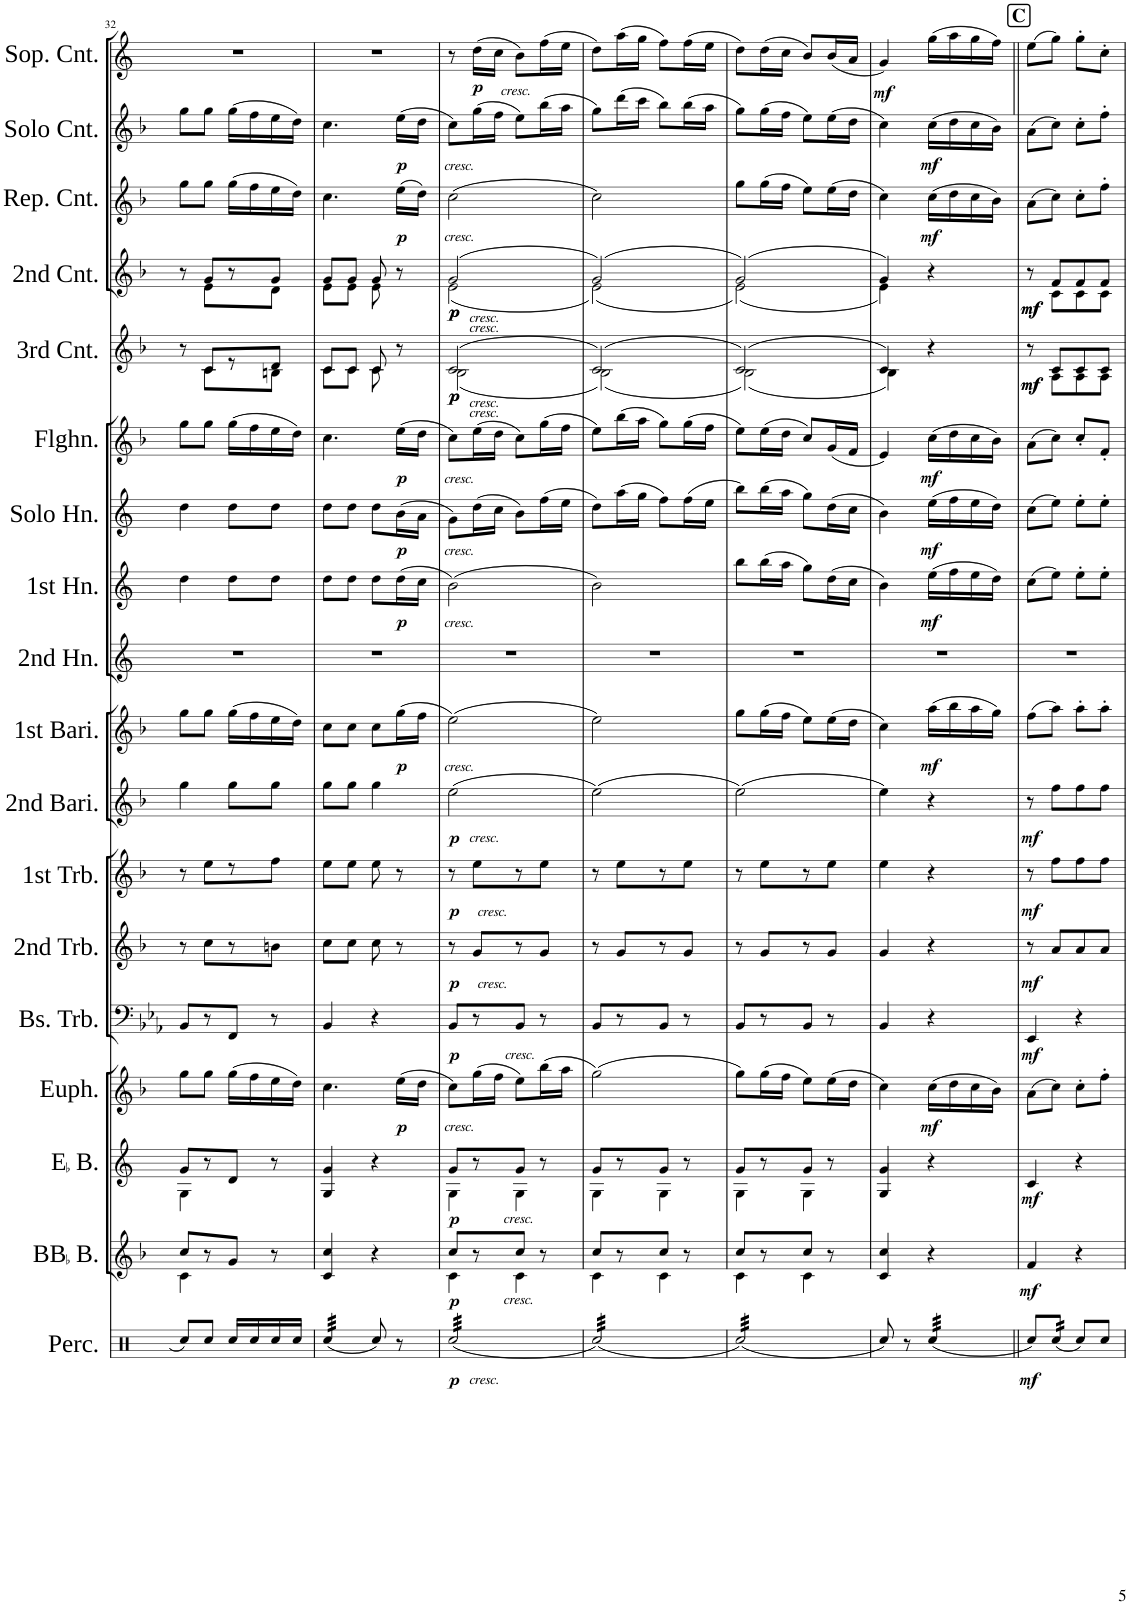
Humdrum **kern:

**kern	**dynam	**kern	**dynam	**kern	**dynam	**kern	**dynam	**kern	**dynam	**kern	**dynam	**kern	**dynam	**kern	**dynam	**kern	**dynam	**kern	**kern	**dynam	**kern	**dynam	**kern	**dynam	**kern	**dynam	**kern	**dynam	**kern	**dynam	**kern	**dynam	**kern	**dynam
*part18	*part18	*part17	*part17	*part16	*part16	*part15	*part15	*part14	*part14	*part13	*part13	*part12	*part12	*part11	*part11	*part10	*part10	*part9	*part8	*part8	*part7	*part7	*part6	*part6	*part5	*part5	*part4	*part4	*part3	*part3	*part2	*part2	*part1	*part1
*staff18	*staff18	*staff17	*staff17	*staff16	*staff16	*staff15	*staff15	*staff14	*staff14	*staff13	*staff13	*staff12	*staff12	*staff11	*staff11	*staff10	*staff10	*staff9	*staff8	*staff8	*staff7	*staff7	*staff6	*staff6	*staff5	*staff5	*staff4	*staff4	*staff3	*staff3	*staff2	*staff2	*staff1	*staff1
*I"Percussion (snare drum)	*	*I"BBaccidentalFlat Bass	*	*I"EaccidentalFlat Bass	*	*I"Euphonium	*	*I"Bass Trombone	*	*I"2nd Trombone	*	*I"1st Trombone	*	*I"2nd Baritone	*	*I"1st Baritone	*	*I"2nd Horn	*I"1st Horn	*	*I"Solo Horn	*	*I"Flugel Horn	*	*I"3rd Cornet	*	*I"2nd Cornet	*	*I"Repiano Cornet	*	*I"Solo Cornet	*	*I"Soprano Cornet	*
*I'Perc.	*	*I'BBaccidentalFlat B.	*	*I'EaccidentalFlat B.	*	*I'Euph.	*	*I'Bs. Trb.	*	*I'2nd Trb.	*	*I'1st Trb.	*	*I'2nd Bari.	*	*I'1st Bari.	*	*I'2nd Hn.	*I'1st Hn.	*	*I'Solo Hn.	*	*I'Flghn.	*	*I'3rd Cnt.	*	*I'2nd Cnt.	*	*I'Rep. Cnt.	*	*I'Solo Cnt.	*	*I'Sop. Cnt.	*
!!LO:PB:g=z
*clefX	*	*clefG2	*	*clefG2	*	*clefG2	*	*clefF4	*	*clefG2	*	*clefG2	*	*clefG2	*	*clefG2	*	*clefG2	*clefG2	*	*clefG2	*	*clefG2	*	*clefG2	*	*clefG2	*	*clefG2	*	*clefG2	*	*clefG2	*
*	*	*Trd15c26	*	*Trd12c21	*	*Trd8c14	*	*	*	*Trd8c14	*	*Trd8c14	*	*Trd8c14	*	*Trd8c14	*	*Trd5c9	*Trd5c9	*	*Trd5c9	*	*Trd1c2	*	*Trd1c2	*	*Trd1c2	*	*Trd1c2	*	*Trd1c2	*	*Trd-2c-3	*
*k[]	*	*k[b-]	*	*k[]	*	*k[b-]	*	*k[b-e-a-]	*	*k[b-]	*	*k[b-]	*	*k[b-]	*	*k[b-]	*	*k[]	*k[]	*	*k[]	*	*k[b-]	*	*k[b-]	*	*k[b-]	*	*k[b-]	*	*k[b-]	*	*k[]	*
*M2/4	*	*M2/4	*	*M2/4	*	*M2/4	*	*M2/4	*	*M2/4	*	*M2/4	*	*M2/4	*	*M2/4	*	*M2/4	*M2/4	*	*M2/4	*	*M2/4	*	*M2/4	*	*M2/4	*	*M2/4	*	*M2/4	*	*M2/4	*
=32	=32	=32	=32	=32	=32	=32	=32	=32	=32	=32	=32	=32	=32	=32	=32	=32	=32	=32	=32	=32	=32	=32	=32	=32	=32	=32	=32	=32	=32	=32	=32	=32	=32	=32
*	*	*^	*	*^	*	*	*	*^	*	*	*	*	*	*	*	*	*	*	*	*	*	*	*	*	*^	*	*^	*	*	*	*	*	*	*
8Rcc/L	.	8cc/L	8c\L	.	8g/L	8G\L	.	8gg\L	.	8BB-/L	8ryy	.	8r	.	8r	.	4gg\	.	8gg\L	.	2r	4dd\	.	4dd\	.	8gg\L	.	8r	8ryy	.	8r	8ryy	.	8gg\L	.	8gg\L	.	2r	.
8Rcc/J	.	8r	8ryy	.	8r	8ryy	.	8gg\J	.	8r	8ryy	.	8cc\L	.	8ee\L	.	.	.	8gg\J	.	.	.	.	.	.	8gg\J	.	8c/L	8c\L	.	8g/L	8e\L	.	8gg\J	.	8gg\J	.	.	.
16Rcc/LL	.	8g/J	8ryy	.	8d/J	8ryy	.	(16gg\LL	.	8FF/J	8ryy	.	8r	.	8r	.	8gg\L	.	(16gg\LL	.	.	8dd\L	.	8dd\L	.	(16gg\LL	.	8r	8ryy	.	8r	8ryy	.	(16gg\LL	.	(16gg\LL	.	.	.
16Rcc/	.	.	.	.	.	.	.	16ff\	.	.	.	.	.	.	.	.	.	.	16ff\	.	.	.	.	.	.	16ff\	.	.	.	.	.	.	.	16ff\	.	16ff\	.	.	.
16Rcc/	.	8r	8ryy	.	8r	8ryy	.	16ee\	.	8r	8ryy	.	8bn\J	.	8ff\J	.	8gg\J	.	16ee\	.	.	8dd\J	.	8dd\J	.	16ee\	.	8d/J	8Bn\J	.	8g/J	8d\J	.	16ee\	.	16ee\	.	.	.
16Rcc/JJ	.	.	.	.	.	.	.	16dd\JJ)	.	.	.	.	.	.	.	.	.	.	16dd\JJ)	.	.	.	.	.	.	16dd\JJ)	.	.	.	.	.	.	.	16dd\JJ)	.	16dd\JJ)	.	.	.
=33	=33	=33	=33	=33	=33	=33	=33	=33	=33	=33	=33	=33	=33	=33	=33	=33	=33	=33	=33	=33	=33	=33	=33	=33	=33	=33	=33	=33	=33	=33	=33	=33	=33	=33	=33	=33	=33	=33	=33
*tremolo	*	*	*	*	*	*	*	*	*	*	*	*	*	*	*	*	*	*	*	*	*	*	*	*	*	*	*	*	*	*	*	*	*	*	*	*	*	*	*
(32Rcc/LLL	.	4cc/	4c/	.	4g/	4G/	.	4.cc\	.	4BB-/	4ryy	.	8cc\L	.	8ee\L	.	8gg\L	.	8cc\L	.	2r	8dd\L	.	8dd\L	.	4.cc\	.	8c/L	8c\L	.	8g/L	8e\L	.	4.cc\	.	4.cc\	.	2r	.
(32Rcc/	.	.	.	.	.	.	.	.	.	.	.	.	.	.	.	.	.	.	.	.	.	.	.	.	.	.	.	.	.	.	.	.	.	.	.	.	.	.	.
(32Rcc/	.	.	.	.	.	.	.	.	.	.	.	.	.	.	.	.	.	.	.	.	.	.	.	.	.	.	.	.	.	.	.	.	.	.	.	.	.	.	.
(32Rcc/	.	.	.	.	.	.	.	.	.	.	.	.	.	.	.	.	.	.	.	.	.	.	.	.	.	.	.	.	.	.	.	.	.	.	.	.	.	.	.
(32Rcc/	.	.	.	.	.	.	.	.	.	.	.	.	8cc\J	.	8ee\J	.	8gg\J	.	8cc\J	.	.	8dd\J	.	8dd\J	.	.	.	8c/J	8c\J	.	8g/J	8e\J	.	.	.	.	.	.	.
(32Rcc/	.	.	.	.	.	.	.	.	.	.	.	.	.	.	.	.	.	.	.	.	.	.	.	.	.	.	.	.	.	.	.	.	.	.	.	.	.	.	.
(32Rcc/	.	.	.	.	.	.	.	.	.	.	.	.	.	.	.	.	.	.	.	.	.	.	.	.	.	.	.	.	.	.	.	.	.	.	.	.	.	.	.
(32Rcc/JJJ	.	.	.	.	.	.	.	.	.	.	.	.	.	.	.	.	.	.	.	.	.	.	.	.	.	.	.	.	.	.	.	.	.	.	.	.	.	.	.
*Xtremolo	*	*	*	*	*	*	*	*	*	*	*	*	*	*	*	*	*	*	*	*	*	*	*	*	*	*	*	*	*	*	*	*	*	*	*	*	*	*	*
8Rcc/)	.	4r	4ryy	.	4r	4ryy	.	.	.	4r	4ryy	.	8cc\	.	8ee\	.	4gg\	.	8cc\L	.	.	8dd\L	.	8dd\L	.	.	.	8c/	8c\	.	8g/	8e\	.	.	.	.	.	.	.
!	!	!	!	!	!	!	!	!	!LO:DY:b	!	!	!	!	!	!	!	!	!	!	!LO:DY:b	!	!	!LO:DY:b	!	!LO:DY:b	!	!LO:DY:b	!	!	!	!	!	!	!	!LO:DY:b	!	!LO:DY:b	!	!
8r	.	.	.	.	.	.	.	(16ee\LL	p	.	.	.	8r	.	8r	.	.	.	(16gg\L	p	.	(16dd\L	p	(16b\L	p	(16ee\LL	p	8r	8ryy	.	8r	8ryy	.	(16ee\LL	p	(16ee\LL	p	.	.
.	.	.	.	.	.	.	.	16dd\JJ	.	.	.	.	.	.	.	.	.	.	16ff\JJ	.	.	16cc\JJ	.	16a\JJ	.	16dd\JJ	.	.	.	.	.	.	.	16dd\JJ)	.	16dd\JJ	.	.	.
=34	=34	=34	=34	=34	=34	=34	=34	=34	=34	=34	=34	=34	=34	=34	=34	=34	=34	=34	=34	=34	=34	=34	=34	=34	=34	=34	=34	=34	=34	=34	=34	=34	=34	=34	=34	=34	=34	=34	=34
!	!	!	!	!	!	!	!	!	!	!	!	!	!	!	!	!	!	!	!	!	!	!	!	!	!	!	!	!	!	!	!	!	!	!	!	!LO:TX:b:i:t=cresc.	!	!	!
!	!	!	!	!	!	!	!	!	!	!	!	!	!	!	!	!	!	!	!	!	!	!	!	!	!	!	!	!	!	!	!	!	!	!LO:TX:b:i:t=cresc.	!	!	!	!	!
!	!	!	!	!	!	!	!	!	!	!	!	!	!	!	!	!	!	!	!	!	!	!	!	!	!	!	!	!	!	!	!LO:TX:b:i:t=cresc.	!	!	!	!	!	!	!	!
!	!	!	!	!	!	!	!	!	!	!	!	!	!	!	!	!	!	!	!	!	!	!	!	!	!	!	!	!	!	!	!LO:TX:b:i:t=cresc.	!	!	!	!	!	!	!	!
!	!	!	!	!	!	!	!	!	!	!	!	!	!	!	!	!	!	!	!	!	!	!	!	!	!	!	!	!LO:TX:b:i:t=cresc.	!	!	!	!	!	!	!	!	!	!	!
!	!	!	!	!	!	!	!	!	!	!	!	!	!	!	!	!	!	!	!	!	!	!	!	!	!	!	!	!LO:TX:b:i:t=cresc.	!	!	!	!	!	!	!	!	!	!	!
!	!	!	!	!	!	!	!	!	!	!	!	!	!	!	!	!	!	!	!	!	!	!	!	!	!	!LO:TX:b:i:t=cresc.	!	!	!	!	!	!	!	!	!	!	!	!	!
!	!	!	!	!	!	!	!	!	!	!	!	!	!	!	!	!	!	!	!	!	!	!	!	!LO:TX:b:i:t=cresc.	!	!	!	!	!	!	!	!	!	!	!	!	!	!	!
!	!	!	!	!	!	!	!	!	!	!	!	!	!	!	!	!	!	!	!	!	!	!LO:TX:b:i:t=cresc.	!	!	!	!	!	!	!	!	!	!	!	!	!	!	!	!	!
!	!	!	!	!	!	!	!	!	!	!	!	!	!	!	!	!	!	!	!LO:TX:b:i:t=cresc.	!	!	!	!	!	!	!	!	!	!	!	!	!	!	!	!	!	!	!	!
!	!	!	!	!	!	!	!	!	!	!	!	!	!	!	!	!	!LO:TX:b:i:t=cresc.	!	!	!	!	!	!	!	!	!	!	!	!	!	!	!	!	!	!	!	!	!	!
!	!	!	!	!	!	!	!	!LO:TX:b:i:t=cresc.	!	!	!	!	!	!	!	!	!	!	!	!	!	!	!	!	!	!	!	!	!	!	!	!	!	!	!	!	!	!	!
!LO:TX:b:i:t=cresc.	!	!	!	!	!	!	!	!	!	!	!	!	!	!	!	!	!	!	!	!	!	!	!	!	!	!	!	!	!	!	!	!	!	!	!	!	!	!	!
!	!LO:DY:b	!	!	!LO:DY:b	!	!	!LO:DY:b	!	!	!	!	!LO:DY:b	!	!LO:DY:b	!	!LO:DY:b	!	!LO:DY:b	!	!	!	!	!	!	!	!	!	!	!	!LO:DY:b	!	!	!	!	!	!	!	!	!
!	!	!	!	!	!	!	!	!	!	!	!	!	!	!	!	!	!	!	!	!	!	!	!	!	!	!	!	!	!	!LO:DY:n=1:b	!	!	!LO:DY:b	!	!	!	!	!	!
!	!	!	!	!	!	!	!	!	!	!	!	!	!	!	!	!	!	!	!	!	!	!	!	!	!	!	!	!	!	!	!	!	!LO:DY:n=1:b	!	!	!	!	!	!
*tremolo	*	*	*	*	*	*	*	*	*	*	*	*	*	*	*	*	*	*	*	*	*	*	*	*	*	*	*	*	*	*	*	*	*	*	*	*	*	*	*
(32Rcc/LLL	p	8cc/L	8c\L	p	8g/L	8G\L	p	8cc\L)	.	8BB-/L	4.ryy	p	8r	p	8r	p	(2ee\	p	(2ee\)	.	2r	(2b\)	.	8g\L)	.	8cc\L)	.	(2c/	(2B-\	p p	(2g/	(2e\	p p	(2cc\	.	8cc\L)	.	8r	.
(32Rcc/	.	.	.	.	.	.	.	.	.	.	.	.	.	.	.	.	.	.	.	.	.	.	.	.	.	.	.	.	.	.	.	.	.	.	.	.	.	.	.
(32Rcc/	.	.	.	.	.	.	.	.	.	.	.	.	.	.	.	.	.	.	.	.	.	.	.	.	.	.	.	.	.	.	.	.	.	.	.	.	.	.	.
(32Rcc/	.	.	.	.	.	.	.	.	.	.	.	.	.	.	.	.	.	.	.	.	.	.	.	.	.	.	.	.	.	.	.	.	.	.	.	.	.	.	.
!	!	!	!	!	!	!	!	!	!	!	!	!	!	!	!LO:TX:b:i:t=cresc.	!	!	!	!	!	!	!	!	!	!	!	!	!	!	!	!	!	!	!	!	!	!	!	!
!	!	!	!	!	!	!	!	!	!	!	!	!	!LO:TX:b:i:t=cresc.	!	!	!	!	!	!	!	!	!	!	!	!	!	!	!	!	!	!	!	!	!	!	!	!	!	!
!	!	!	!	!	!	!	!	!	!	!	!	!	!	!	!	!	!	!	!	!	!	!	!	!	!	!	!	!	!	!	!	!	!	!	!	!	!	!	!LO:DY:b
(32Rcc/	.	8r	8ryy	.	8r	8ryy	.	(16gg\L	.	8r	.	.	8g/L	.	8ee\L	.	.	.	.	.	.	.	.	(16dd\L	.	(16ee\L	.	.	.	.	.	.	.	.	.	(16gg\L	.	(16dd\LL	p
(32Rcc/	.	.	.	.	.	.	.	.	.	.	.	.	.	.	.	.	.	.	.	.	.	.	.	.	.	.	.	.	.	.	.	.	.	.	.	.	.	.	.
(32Rcc/	.	.	.	.	.	.	.	16ff\JJ	.	.	.	.	.	.	.	.	.	.	.	.	.	.	.	16cc\JJ	.	16dd\JJ	.	.	.	.	.	.	.	.	.	16ff\JJ	.	16cc\JJ	.
(32Rcc/	.	.	.	.	.	.	.	.	.	.	.	.	.	.	.	.	.	.	.	.	.	.	.	.	.	.	.	.	.	.	.	.	.	.	.	.	.	.	.
!	!	!	!	!	!	!	!	!	!	!	!	!	!	!	!	!	!	!	!	!	!	!	!	!	!	!	!	!	!	!	!	!	!	!	!	!	!	!LO:TX:b:i:t=cresc.	!
!	!	!	!	!	!	!	!	!	!	!LO:TX:b:i:t=cresc.	!	!	!	!	!	!	!	!	!	!	!	!	!	!	!	!	!	!	!	!	!	!	!	!	!	!	!	!	!
!	!	!	!	!	!LO:TX:b:i:t=cresc.	!	!	!	!	!	!	!	!	!	!	!	!	!	!	!	!	!	!	!	!	!	!	!	!	!	!	!	!	!	!	!	!	!	!
!	!	!LO:TX:b:i:t=cresc.	!	!	!	!	!	!	!	!	!	!	!	!	!	!	!	!	!	!	!	!	!	!	!	!	!	!	!	!	!	!	!	!	!	!	!	!	!
(32Rcc/	.	8cc/J	8c\J	.	8g/J	8G\J	.	8ee\L)	.	8BB-/J	.	.	8r	.	8r	.	.	.	.	.	.	.	.	8b\L)	.	8cc\L)	.	.	.	.	.	.	.	.	.	8ee\L)	.	8b\L)	.
(32Rcc/	.	.	.	.	.	.	.	.	.	.	.	.	.	.	.	.	.	.	.	.	.	.	.	.	.	.	.	.	.	.	.	.	.	.	.	.	.	.	.
(32Rcc/	.	.	.	.	.	.	.	.	.	.	.	.	.	.	.	.	.	.	.	.	.	.	.	.	.	.	.	.	.	.	.	.	.	.	.	.	.	.	.
(32Rcc/	.	.	.	.	.	.	.	.	.	.	.	.	.	.	.	.	.	.	.	.	.	.	.	.	.	.	.	.	.	.	.	.	.	.	.	.	.	.	.
(32Rcc/	.	8r	8ryy	.	8r	8ryy	.	(16bb-\L	.	8r	8ryy	.	8g/J	.	8ee\J	.	.	.	.	.	.	.	.	(16ff\L	.	(16gg\L	.	.	.	.	.	.	.	.	.	(16bb-\L	.	(16ff\L	.
(32Rcc/	.	.	.	.	.	.	.	.	.	.	.	.	.	.	.	.	.	.	.	.	.	.	.	.	.	.	.	.	.	.	.	.	.	.	.	.	.	.	.
(32Rcc/	.	.	.	.	.	.	.	16aa\JJ	.	.	.	.	.	.	.	.	.	.	.	.	.	.	.	16ee\JJ	.	16ff\JJ	.	.	.	.	.	.	.	.	.	16aa\JJ	.	16ee\JJ	.
(32Rcc/JJJ	.	.	.	.	.	.	.	.	.	.	.	.	.	.	.	.	.	.	.	.	.	.	.	.	.	.	.	.	.	.	.	.	.	.	.	.	.	.	.
=35	=35	=35	=35	=35	=35	=35	=35	=35	=35	=35	=35	=35	=35	=35	=35	=35	=35	=35	=35	=35	=35	=35	=35	=35	=35	=35	=35	=35	=35	=35	=35	=35	=35	=35	=35	=35	=35	=35	=35
(32Rcc/)LLL	.	8cc/L	8c\L	.	8g/L	8G\L	.	(2gg\)	.	8BB-/L	4.ryy	.	8r	.	8r	.	(2ee\)	.	2ee\)	.	2r	2b\)	.	8dd\L)	.	8ee\L)	.	(2c/)	(2B-\)	.	(2g/)	(2e\)	.	2cc\)	.	8gg\L)	.	8dd\L)	.
(32Rcc/)	.	.	.	.	.	.	.	.	.	.	.	.	.	.	.	.	.	.	.	.	.	.	.	.	.	.	.	.	.	.	.	.	.	.	.	.	.	.	.
(32Rcc/)	.	.	.	.	.	.	.	.	.	.	.	.	.	.	.	.	.	.	.	.	.	.	.	.	.	.	.	.	.	.	.	.	.	.	.	.	.	.	.
(32Rcc/)	.	.	.	.	.	.	.	.	.	.	.	.	.	.	.	.	.	.	.	.	.	.	.	.	.	.	.	.	.	.	.	.	.	.	.	.	.	.	.
(32Rcc/)	.	8r	8ryy	.	8r	8ryy	.	.	.	8r	.	.	8g/L	.	8ee\L	.	.	.	.	.	.	.	.	(16aa\L	.	(16bb-\L	.	.	.	.	.	.	.	.	.	(16ddd\L	.	(16aa\L	.
(32Rcc/)	.	.	.	.	.	.	.	.	.	.	.	.	.	.	.	.	.	.	.	.	.	.	.	.	.	.	.	.	.	.	.	.	.	.	.	.	.	.	.
(32Rcc/)	.	.	.	.	.	.	.	.	.	.	.	.	.	.	.	.	.	.	.	.	.	.	.	16gg\JJ	.	16aa\JJ	.	.	.	.	.	.	.	.	.	16ccc\JJ	.	16gg\JJ	.
(32Rcc/)	.	.	.	.	.	.	.	.	.	.	.	.	.	.	.	.	.	.	.	.	.	.	.	.	.	.	.	.	.	.	.	.	.	.	.	.	.	.	.
(32Rcc/)	.	8cc/J	8c\J	.	8g/J	8G\J	.	.	.	8BB-/J	.	.	8r	.	8r	.	.	.	.	.	.	.	.	8ff\L)	.	8gg\L)	.	.	.	.	.	.	.	.	.	8bb-\L)	.	8ff\L)	.
(32Rcc/)	.	.	.	.	.	.	.	.	.	.	.	.	.	.	.	.	.	.	.	.	.	.	.	.	.	.	.	.	.	.	.	.	.	.	.	.	.	.	.
(32Rcc/)	.	.	.	.	.	.	.	.	.	.	.	.	.	.	.	.	.	.	.	.	.	.	.	.	.	.	.	.	.	.	.	.	.	.	.	.	.	.	.
(32Rcc/)	.	.	.	.	.	.	.	.	.	.	.	.	.	.	.	.	.	.	.	.	.	.	.	.	.	.	.	.	.	.	.	.	.	.	.	.	.	.	.
(32Rcc/)	.	8r	8ryy	.	8r	8ryy	.	.	.	8r	8ryy	.	8g/J	.	8ee\J	.	.	.	.	.	.	.	.	(16ff\L	.	(16gg\L	.	.	.	.	.	.	.	.	.	(16bb-\L	.	(16ff\L	.
(32Rcc/)	.	.	.	.	.	.	.	.	.	.	.	.	.	.	.	.	.	.	.	.	.	.	.	.	.	.	.	.	.	.	.	.	.	.	.	.	.	.	.
(32Rcc/)	.	.	.	.	.	.	.	.	.	.	.	.	.	.	.	.	.	.	.	.	.	.	.	16ee\JJ	.	16ff\JJ	.	.	.	.	.	.	.	.	.	16aa\JJ	.	16ee\JJ	.
(32Rcc/)JJJ	.	.	.	.	.	.	.	.	.	.	.	.	.	.	.	.	.	.	.	.	.	.	.	.	.	.	.	.	.	.	.	.	.	.	.	.	.	.	.
*	*	*	*	*	*	*	*	*	*	*v	*v	*	*	*	*	*	*	*	*	*	*	*	*	*	*	*	*	*	*	*	*	*	*	*	*	*	*	*	*
=36	=36	=36	=36	=36	=36	=36	=36	=36	=36	=36	=36	=36	=36	=36	=36	=36	=36	=36	=36	=36	=36	=36	=36	=36	=36	=36	=36	=36	=36	=36	=36	=36	=36	=36	=36	=36	=36	=36
(32Rcc/)LLL	.	8cc/L	8c\L	.	8g/L	8G\L	.	8gg\L)	.	8BB-/L	.	8r	.	8r	.	(2ee\)	.	8gg\L	.	2r	8bb\L	.	8bb\L)	.	8ee\L)	.	(2c/)	(2B-\)	.	(2g/)	(2e\)	.	8gg\L	.	8gg\L)	.	8dd\L)	.
(32Rcc/)	.	.	.	.	.	.	.	.	.	.	.	.	.	.	.	.	.	.	.	.	.	.	.	.	.	.	.	.	.	.	.	.	.	.	.	.	.	.
(32Rcc/)	.	.	.	.	.	.	.	.	.	.	.	.	.	.	.	.	.	.	.	.	.	.	.	.	.	.	.	.	.	.	.	.	.	.	.	.	.	.
(32Rcc/)	.	.	.	.	.	.	.	.	.	.	.	.	.	.	.	.	.	.	.	.	.	.	.	.	.	.	.	.	.	.	.	.	.	.	.	.	.	.
(32Rcc/)	.	8r	8ryy	.	8r	8ryy	.	(16gg\L	.	8r	.	8g/L	.	8ee\L	.	.	.	(16gg\L	.	.	(16bb\L	.	(16bb\L	.	(16ee\L	.	.	.	.	.	.	.	(16gg\L	.	(16gg\L	.	(16dd\L	.
(32Rcc/)	.	.	.	.	.	.	.	.	.	.	.	.	.	.	.	.	.	.	.	.	.	.	.	.	.	.	.	.	.	.	.	.	.	.	.	.	.	.
(32Rcc/)	.	.	.	.	.	.	.	16ff\JJ	.	.	.	.	.	.	.	.	.	16ff\JJ	.	.	16aa\JJ	.	16aa\JJ	.	16dd\JJ	.	.	.	.	.	.	.	16ff\JJ	.	16ff\JJ	.	16cc\JJ	.
(32Rcc/)	.	.	.	.	.	.	.	.	.	.	.	.	.	.	.	.	.	.	.	.	.	.	.	.	.	.	.	.	.	.	.	.	.	.	.	.	.	.
(32Rcc/)	.	8cc/J	8c\J	.	8g/J	8G\J	.	8ee\L)	.	8BB-/J	.	8r	.	8r	.	.	.	8ee\L)	.	.	8gg\L)	.	8gg\L)	.	8cc/L)	.	.	.	.	.	.	.	8ee\L)	.	8ee\L)	.	8b/L)	.
(32Rcc/)	.	.	.	.	.	.	.	.	.	.	.	.	.	.	.	.	.	.	.	.	.	.	.	.	.	.	.	.	.	.	.	.	.	.	.	.	.	.
(32Rcc/)	.	.	.	.	.	.	.	.	.	.	.	.	.	.	.	.	.	.	.	.	.	.	.	.	.	.	.	.	.	.	.	.	.	.	.	.	.	.
(32Rcc/)	.	.	.	.	.	.	.	.	.	.	.	.	.	.	.	.	.	.	.	.	.	.	.	.	.	.	.	.	.	.	.	.	.	.	.	.	.	.
(32Rcc/)	.	8r	8ryy	.	8r	8ryy	.	(16ee\L	.	8r	.	8g/J	.	8ee\J	.	.	.	(16ee\L	.	.	(16dd\L	.	(16dd\L	.	(16g/L	.	.	.	.	.	.	.	(16ee\L	.	(16ee\L	.	(16b/L	.
(32Rcc/)	.	.	.	.	.	.	.	.	.	.	.	.	.	.	.	.	.	.	.	.	.	.	.	.	.	.	.	.	.	.	.	.	.	.	.	.	.	.
(32Rcc/)	.	.	.	.	.	.	.	16dd\JJ	.	.	.	.	.	.	.	.	.	16dd\JJ	.	.	16cc\JJ	.	16cc\JJ	.	16f/JJ	.	.	.	.	.	.	.	16dd\JJ	.	16dd\JJ	.	16a/JJ	.
(32Rcc/)JJJ	.	.	.	.	.	.	.	.	.	.	.	.	.	.	.	.	.	.	.	.	.	.	.	.	.	.	.	.	.	.	.	.	.	.	.	.	.	.
*Xtremolo	*	*	*	*	*	*	*	*	*	*	*	*	*	*	*	*	*	*	*	*	*	*	*	*	*	*	*	*	*	*	*	*	*	*	*	*	*	*
=37	=37	=37	=37	=37	=37	=37	=37	=37	=37	=37	=37	=37	=37	=37	=37	=37	=37	=37	=37	=37	=37	=37	=37	=37	=37	=37	=37	=37	=37	=37	=37	=37	=37	=37	=37	=37	=37	=37
*	*	*	*	*	*	*	*	*	*	*^	*	*	*	*	*	*	*	*	*	*	*	*	*	*	*	*	*	*	*	*	*	*	*	*	*	*	*	*
!	!	!	!	!	!	!	!	!	!	!	!	!	!	!	!	!	!	!	!	!	!	!	!	!	!	!	!	!	!	!	!	!	!	!	!	!	!	!	!LO:DY:b
8Rcc/)	.	4cc/	4c/	.	4g/	4G/	.	4cc\)	.	4BB-/	4ryy	.	4g/	.	4ee\	.	4ee\)	.	4cc\)	.	2r	4b\)	.	4b\)	.	4e/)	.	4c/)	4B-\)	.	4g/)	4e\)	.	4cc\)	.	4cc\)	.	4g/)	mf
8r	.	.	.	.	.	.	.	.	.	.	.	.	.	.	.	.	.	.	.	.	.	.	.	.	.	.	.	.	.	.	.	.	.	.	.	.	.	.	.
!	!	!	!	!	!	!	!	!	!LO:DY:b	!	!	!	!	!	!	!	!	!	!	!LO:DY:b	!	!	!LO:DY:b	!	!LO:DY:b	!	!LO:DY:b	!	!	!	!	!	!	!	!LO:DY:b	!	!LO:DY:b	!	!
*tremolo	*	*	*	*	*	*	*	*	*	*	*	*	*	*	*	*	*	*	*	*	*	*	*	*	*	*	*	*	*	*	*	*	*	*	*	*	*	*	*
(32Rcc/LLL	.	4r	4ryy	.	4r	4ryy	.	(16cc\LL	mf	4r	4ryy	.	4r	.	4r	.	4r	.	(16aa\LL	mf	.	(16ee\LL	mf	(16ee\LL	mf	(16cc\LL	mf	4r	4ryy	.	4r	4ryy	.	(16cc\LL	mf	(16cc\LL	mf	(16gg\LL	.
(32Rcc/	.	.	.	.	.	.	.	.	.	.	.	.	.	.	.	.	.	.	.	.	.	.	.	.	.	.	.	.	.	.	.	.	.	.	.	.	.	.	.
(32Rcc/	.	.	.	.	.	.	.	16dd\	.	.	.	.	.	.	.	.	.	.	16bb-\	.	.	16ff\	.	16ff\	.	16dd\	.	.	.	.	.	.	.	16dd\	.	16dd\	.	16aa\	.
(32Rcc/	.	.	.	.	.	.	.	.	.	.	.	.	.	.	.	.	.	.	.	.	.	.	.	.	.	.	.	.	.	.	.	.	.	.	.	.	.	.	.
(32Rcc/	.	.	.	.	.	.	.	16cc\	.	.	.	.	.	.	.	.	.	.	16aa\	.	.	16ee\	.	16ee\	.	16cc\	.	.	.	.	.	.	.	16cc\	.	16cc\	.	16gg\	.
(32Rcc/	.	.	.	.	.	.	.	.	.	.	.	.	.	.	.	.	.	.	.	.	.	.	.	.	.	.	.	.	.	.	.	.	.	.	.	.	.	.	.
(32Rcc/	.	.	.	.	.	.	.	16b-\JJ)	.	.	.	.	.	.	.	.	.	.	16gg\JJ)	.	.	16dd\JJ)	.	16dd\JJ)	.	16b-\JJ)	.	.	.	.	.	.	.	16b-\JJ)	.	16b-\JJ)	.	16ff\JJ)	.
(32Rcc/JJJ	.	.	.	.	.	.	.	.	.	.	.	.	.	.	.	.	.	.	.	.	.	.	.	.	.	.	.	.	.	.	.	.	.	.	.	.	.	.	.
*Xtremolo	*	*	*	*	*	*	*	*	*	*	*	*	*	*	*	*	*	*	*	*	*	*	*	*	*	*	*	*	*	*	*	*	*	*	*	*	*	*	*
*	*	*v	*v	*	*	*	*	*	*	*v	*v	*	*	*	*	*	*	*	*	*	*	*	*	*	*	*	*	*	*	*	*	*	*	*	*	*	*	*	*
*	*	*	*	*v	*v	*	*	*	*	*	*	*	*	*	*	*	*	*	*	*	*	*	*	*	*	*	*	*	*	*	*	*	*	*	*	*	*
!!LO:REH:place=s1:a:B:cj:fs=14:t=C
=38||	=38||	=38||	=38||	=38||	=38||	=38||	=38||	=38||	=38||	=38||	=38||	=38||	=38||	=38||	=38||	=38||	=38||	=38||	=38||	=38||	=38||	=38||	=38||	=38||	=38||	=38||	=38||	=38||	=38||	=38||	=38||	=38||	=38||	=38||	=38||	=38||
!	!LO:DY:b	!	!LO:DY:b	!	!LO:DY:b	!	!	!	!LO:DY:b	!	!LO:DY:b	!	!LO:DY:b	!	!LO:DY:b	!	!	!	!	!	!	!	!	!	!	!	!LO:DY:b	!	!	!	!	!	!	!	!	!
!	!	!	!	!	!	!	!	!	!	!	!	!	!	!	!	!	!	!	!	!	!	!	!	!	!	!	!LO:DY:n=1:b	!	!	!LO:DY:b	!	!	!	!	!	!
!	!	!	!	!	!	!	!	!	!	!	!	!	!	!	!	!	!	!	!	!	!	!	!	!	!	!	!	!	!	!LO:DY:n=1:b	!	!	!	!	!	!
8Rcc/L)	mf	4f/	mf	4c/	mf	(8a\L	.	4EE-/	mf	8r	mf	8r	mf	8r	mf	(8ff\L	.	2r	(8cc\L	.	(8cc\L	.	(8a\L	.	8r	8ryy	mf mf	8r	8ryy	mf mf	(8a\L	.	(8a\L	.	(8ee\L	.
*tremolo	*	*	*	*	*	*	*	*	*	*	*	*	*	*	*	*	*	*	*	*	*	*	*	*	*	*	*	*	*	*	*	*	*	*	*	*
(32Rcc/	.	.	.	.	.	8cc\J)	.	.	.	8a/L	.	8ff\L	.	8ff\L	.	8aa\J)	.	.	8ee\J)	.	8ee\J)	.	8cc\J)	.	8c/L	8A\L	.	8f/L	8c\L	.	8cc\J)	.	8cc\J)	.	8gg\J)	.
(32Rcc/	.	.	.	.	.	.	.	.	.	.	.	.	.	.	.	.	.	.	.	.	.	.	.	.	.	.	.	.	.	.	.	.	.	.	.	.
(32Rcc/	.	.	.	.	.	.	.	.	.	.	.	.	.	.	.	.	.	.	.	.	.	.	.	.	.	.	.	.	.	.	.	.	.	.	.	.
(32Rcc/JJJ	.	.	.	.	.	.	.	.	.	.	.	.	.	.	.	.	.	.	.	.	.	.	.	.	.	.	.	.	.	.	.	.	.	.	.	.
*Xtremolo	*	*	*	*	*	*	*	*	*	*	*	*	*	*	*	*	*	*	*	*	*	*	*	*	*	*	*	*	*	*	*	*	*	*	*	*
8Rcc/L)	.	4r	.	4r	.	8cc'\L	.	4r	.	8a/	.	8ff\	.	8ff\	.	8aa'\L	.	.	8ee'\L	.	8ee'\L	.	8cc'/L	.	8c/	8A\	.	8f/	8c\	.	8cc'\L	.	8cc'\L	.	8gg'\L	.
8Rcc/J	.	.	.	.	.	8ff'\J	.	.	.	8a/J	.	8ff\J	.	8ff\J	.	8aa'\J	.	.	8ee'\J	.	8ee'\J	.	8f'/J	.	8c/J	8A\J	.	8f/J	8c\J	.	8ff'\J	.	8ff'\J	.	8cc'\J	.
*	*	*	*	*	*	*	*	*	*	*	*	*	*	*	*	*	*	*	*	*	*	*	*	*	*v	*v	*	*	*	*	*	*	*	*	*	*
*	*	*	*	*	*	*	*	*	*	*	*	*	*	*	*	*	*	*	*	*	*	*	*	*	*	*	*v	*v	*	*	*	*	*	*	*
=	=	=	=	=	=	=	=	=	=	=	=	=	=	=	=	=	=	=	=	=	=	=	=	=	=	=	=	=	=	=	=	=	=	=
*-	*-	*-	*-	*-	*-	*-	*-	*-	*-	*-	*-	*-	*-	*-	*-	*-	*-	*-	*-	*-	*-	*-	*-	*-	*-	*-	*-	*-	*-	*-	*-	*-	*-	*-
